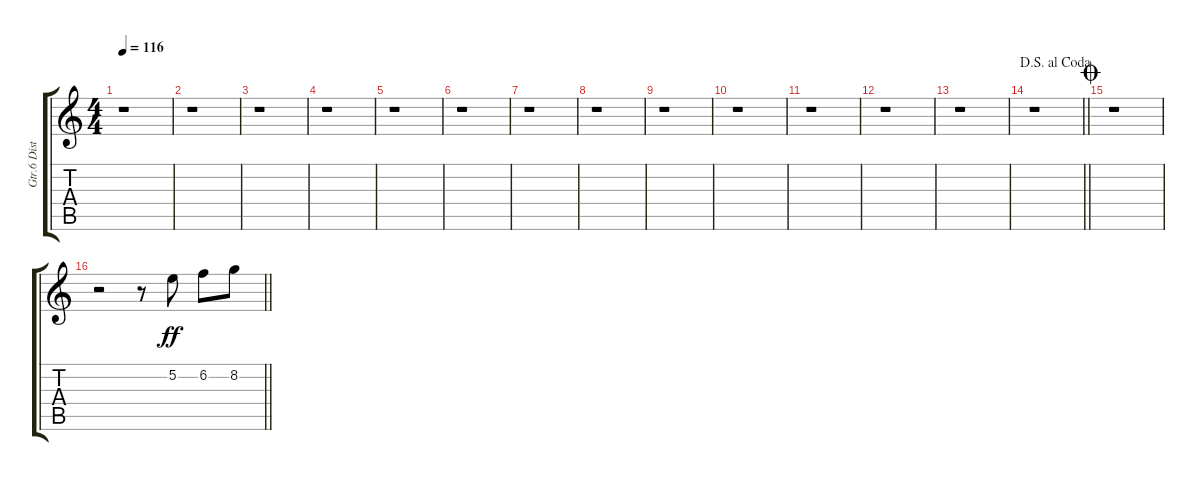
\track ("Gtr.6 Distortion " "Gtr.6 Dist") {instrument distortionguitar}
\staff {score tabs}
\tuning (E4 B3 G3 D4 A3 E3) {hide}
\ts (4 4)
\tempo 116
\clef g2
\ks c
r.1{dy ff} |
r.1 |
r.1 |
r.1 |
r.1 |
r.1 |
r.1 |
r.1 |
r.1 |
r.1 |
r.1 |
r.1 |
r.1 |
\jump dalsegnoalcoda
\barLineRight lightlight
r.1 |
\jump coda
r.1 |
\barLineRight lightlight
r.2 r.8 5.2.8 6.2.8 8.2.8
